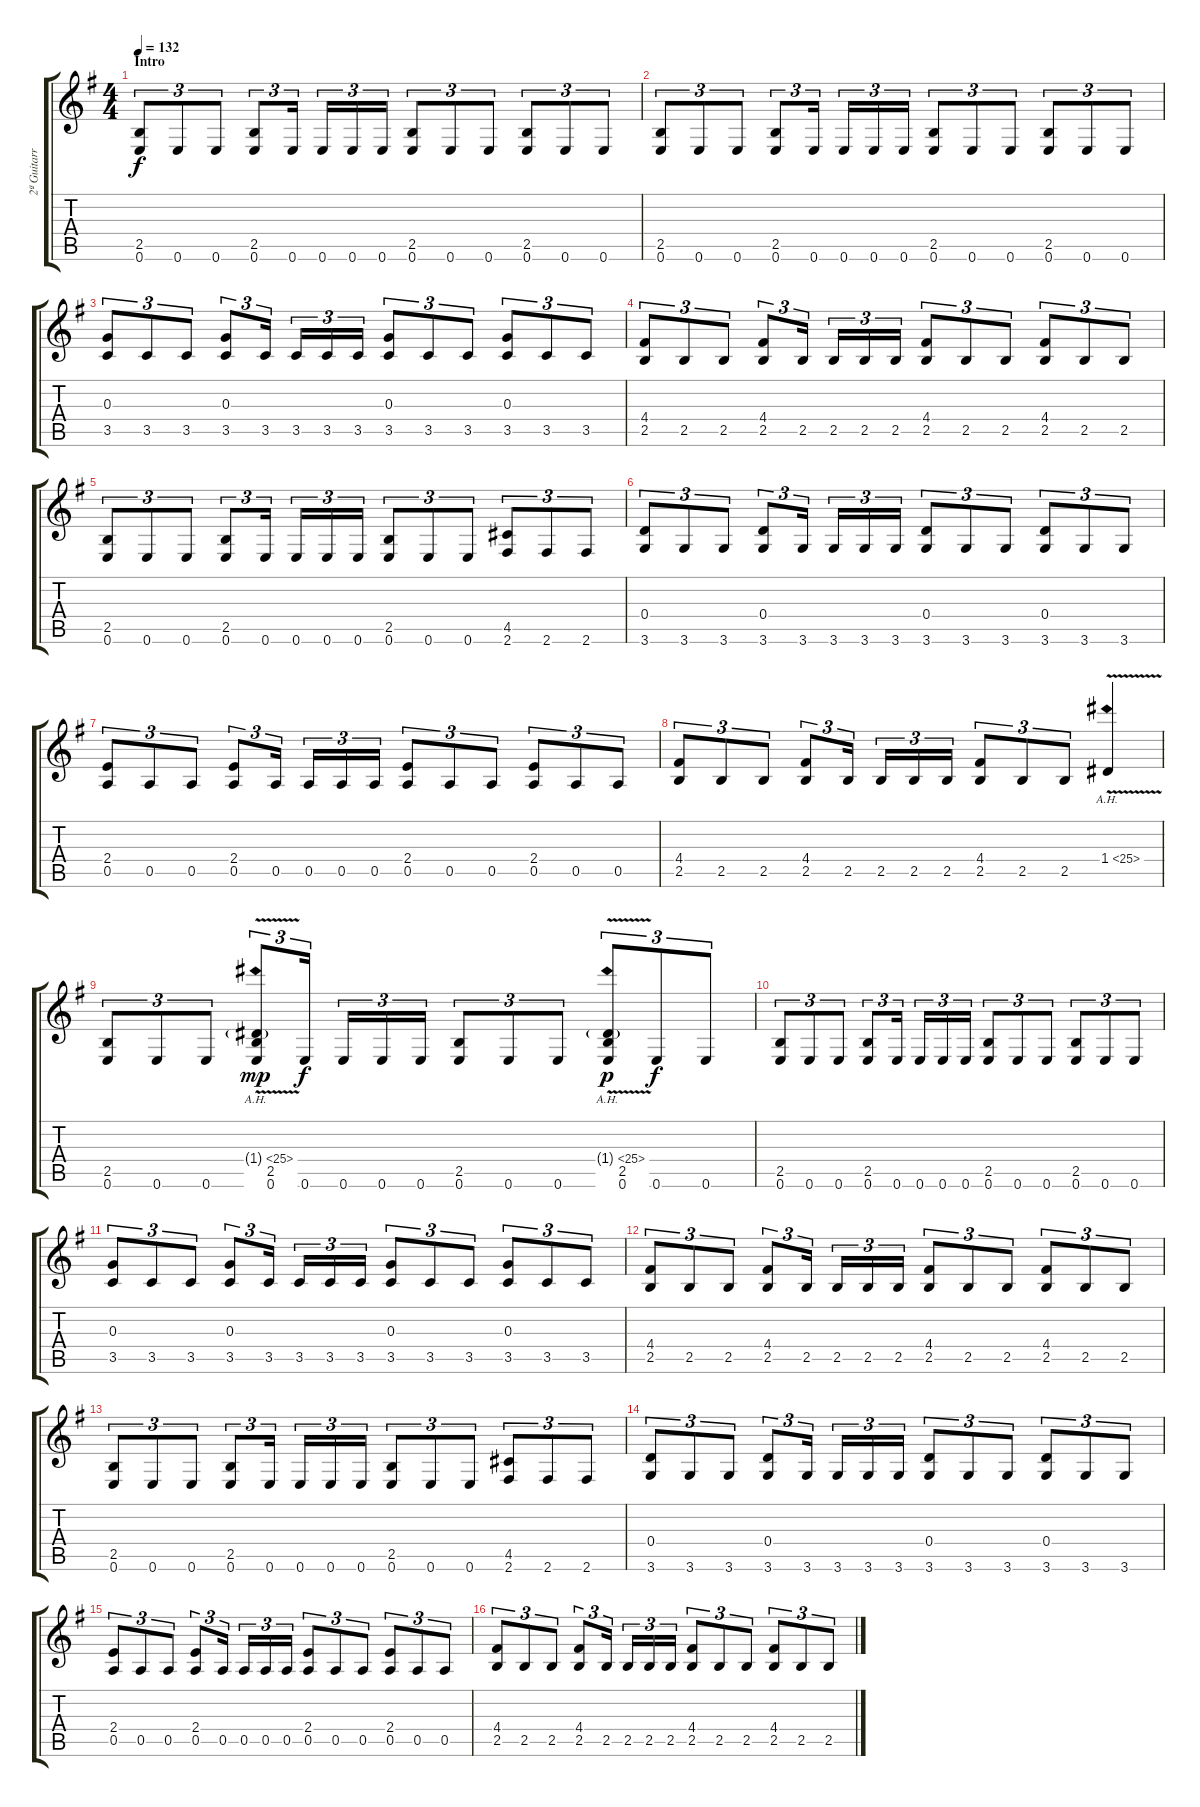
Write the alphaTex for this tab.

\track ("2ª Guitarra" "2ª Guitarr") {instrument distortionguitar}
\staff {score tabs}
\tuning (E4 B3 G3 D3 A2 E2) {hide}
\ts (4 4)
\section ("" "Intro")
\tempo 132
\clef g2
\ks eminor
(2.5 0.6).8{tu (3 2) dy f instrument distortionguitar} 0.6.8{tu (3 2)} 0.6.8{tu (3 2)} (2.5 0.6).8{tu (3 2)} 0.6.16{tu (3 2)} 0.6.16{tu (3 2)} 0.6.16{tu (3 2)} 0.6.16{tu (3 2)} (2.5 0.6).8{tu (3 2)} 0.6.8{tu (3 2)} 0.6.8{tu (3 2)} (2.5 0.6).8{tu (3 2)} 0.6.8{tu (3 2)} 0.6.8{tu (3 2)} |
(2.5 0.6).8{tu (3 2)} 0.6.8{tu (3 2)} 0.6.8{tu (3 2)} (2.5 0.6).8{tu (3 2)} 0.6.16{tu (3 2)} 0.6.16{tu (3 2)} 0.6.16{tu (3 2)} 0.6.16{tu (3 2)} (2.5 0.6).8{tu (3 2)} 0.6.8{tu (3 2)} 0.6.8{tu (3 2)} (2.5 0.6).8{tu (3 2)} 0.6.8{tu (3 2)} 0.6.8{tu (3 2)} |
(0.3 3.5).8{tu (3 2)} 3.5.8{tu (3 2)} 3.5.8{tu (3 2)} (0.3 3.5).8{tu (3 2)} 3.5.16{tu (3 2)} 3.5.16{tu (3 2)} 3.5.16{tu (3 2)} 3.5.16{tu (3 2)} (0.3 3.5).8{tu (3 2)} 3.5.8{tu (3 2)} 3.5.8{tu (3 2)} (0.3 3.5).8{tu (3 2)} 3.5.8{tu (3 2)} 3.5.8{tu (3 2)} |
(4.4 2.5).8{tu (3 2)} 2.5.8{tu (3 2)} 2.5.8{tu (3 2)} (4.4 2.5).8{tu (3 2)} 2.5.16{tu (3 2)} 2.5.16{tu (3 2)} 2.5.16{tu (3 2)} 2.5.16{tu (3 2)} (4.4 2.5).8{tu (3 2)} 2.5.8{tu (3 2)} 2.5.8{tu (3 2)} (4.4 2.5).8{tu (3 2)} 2.5.8{tu (3 2)} 2.5.8{tu (3 2)} |
(2.5 0.6).8{tu (3 2)} 0.6.8{tu (3 2)} 0.6.8{tu (3 2)} (2.5 0.6).8{tu (3 2)} 0.6.16{tu (3 2)} 0.6.16{tu (3 2)} 0.6.16{tu (3 2)} 0.6.16{tu (3 2)} (2.5 0.6).8{tu (3 2)} 0.6.8{tu (3 2)} 0.6.8{tu (3 2)} (4.5 2.6).8{tu (3 2)} 2.6.8{tu (3 2)} 2.6.8{tu (3 2)} |
(0.4 3.6).8{tu (3 2)} 3.6.8{tu (3 2)} 3.6.8{tu (3 2)} (0.4 3.6).8{tu (3 2)} 3.6.16{tu (3 2)} 3.6.16{tu (3 2)} 3.6.16{tu (3 2)} 3.6.16{tu (3 2)} (0.4 3.6).8{tu (3 2)} 3.6.8{tu (3 2)} 3.6.8{tu (3 2)} (0.4 3.6).8{tu (3 2)} 3.6.8{tu (3 2)} 3.6.8{tu (3 2)} |
(2.4 0.5).8{tu (3 2)} 0.5.8{tu (3 2)} 0.5.8{tu (3 2)} (2.4 0.5).8{tu (3 2)} 0.5.16{tu (3 2)} 0.5.16{tu (3 2)} 0.5.16{tu (3 2)} 0.5.16{tu (3 2)} (2.4 0.5).8{tu (3 2)} 0.5.8{tu (3 2)} 0.5.8{tu (3 2)} (2.4 0.5).8{tu (3 2)} 0.5.8{tu (3 2)} 0.5.8{tu (3 2)} |
(4.4 2.5).8{tu (3 2)} 2.5.8{tu (3 2)} 2.5.8{tu (3 2)} (4.4 2.5).8{tu (3 2)} 2.5.16{tu (3 2)} 2.5.16{tu (3 2)} 2.5.16{tu (3 2)} 2.5.16{tu (3 2)} (4.4 2.5).8{tu (3 2)} 2.5.8{tu (3 2)} 2.5.8{tu (3 2)} 1.4{ah 24 v}.4 |
(2.5 0.6).8{tu (3 2)} 0.6.8{tu (3 2)} 0.6.8{tu (3 2)} (1.4{ah 24 v g} 2.5 0.6).8{tu (3 2) dy mp} 0.6.16{tu (3 2) dy f} 0.6.16{tu (3 2)} 0.6.16{tu (3 2)} 0.6.16{tu (3 2)} (2.5 0.6).8{tu (3 2)} 0.6.8{tu (3 2)} 0.6.8{tu (3 2)} (1.4{ah 24 v g} 2.5 0.6).8{tu (3 2) dy p} 0.6.8{tu (3 2) dy f} 0.6.8{tu (3 2)} |
(2.5 0.6).8{tu (3 2)} 0.6.8{tu (3 2)} 0.6.8{tu (3 2)} (2.5 0.6).8{tu (3 2)} 0.6.16{tu (3 2)} 0.6.16{tu (3 2)} 0.6.16{tu (3 2)} 0.6.16{tu (3 2)} (2.5 0.6).8{tu (3 2)} 0.6.8{tu (3 2)} 0.6.8{tu (3 2)} (2.5 0.6).8{tu (3 2)} 0.6.8{tu (3 2)} 0.6.8{tu (3 2)} |
(0.3 3.5).8{tu (3 2)} 3.5.8{tu (3 2)} 3.5.8{tu (3 2)} (0.3 3.5).8{tu (3 2)} 3.5.16{tu (3 2)} 3.5.16{tu (3 2)} 3.5.16{tu (3 2)} 3.5.16{tu (3 2)} (0.3 3.5).8{tu (3 2)} 3.5.8{tu (3 2)} 3.5.8{tu (3 2)} (0.3 3.5).8{tu (3 2)} 3.5.8{tu (3 2)} 3.5.8{tu (3 2)} |
(4.4 2.5).8{tu (3 2)} 2.5.8{tu (3 2)} 2.5.8{tu (3 2)} (4.4 2.5).8{tu (3 2)} 2.5.16{tu (3 2)} 2.5.16{tu (3 2)} 2.5.16{tu (3 2)} 2.5.16{tu (3 2)} (4.4 2.5).8{tu (3 2)} 2.5.8{tu (3 2)} 2.5.8{tu (3 2)} (4.4 2.5).8{tu (3 2)} 2.5.8{tu (3 2)} 2.5.8{tu (3 2)} |
(2.5 0.6).8{tu (3 2)} 0.6.8{tu (3 2)} 0.6.8{tu (3 2)} (2.5 0.6).8{tu (3 2)} 0.6.16{tu (3 2)} 0.6.16{tu (3 2)} 0.6.16{tu (3 2)} 0.6.16{tu (3 2)} (2.5 0.6).8{tu (3 2)} 0.6.8{tu (3 2)} 0.6.8{tu (3 2)} (4.5 2.6).8{tu (3 2)} 2.6.8{tu (3 2)} 2.6.8{tu (3 2)} |
(0.4 3.6).8{tu (3 2)} 3.6.8{tu (3 2)} 3.6.8{tu (3 2)} (0.4 3.6).8{tu (3 2)} 3.6.16{tu (3 2)} 3.6.16{tu (3 2)} 3.6.16{tu (3 2)} 3.6.16{tu (3 2)} (0.4 3.6).8{tu (3 2)} 3.6.8{tu (3 2)} 3.6.8{tu (3 2)} (0.4 3.6).8{tu (3 2)} 3.6.8{tu (3 2)} 3.6.8{tu (3 2)} |
(2.4 0.5).8{tu (3 2)} 0.5.8{tu (3 2)} 0.5.8{tu (3 2)} (2.4 0.5).8{tu (3 2)} 0.5.16{tu (3 2)} 0.5.16{tu (3 2)} 0.5.16{tu (3 2)} 0.5.16{tu (3 2)} (2.4 0.5).8{tu (3 2)} 0.5.8{tu (3 2)} 0.5.8{tu (3 2)} (2.4 0.5).8{tu (3 2)} 0.5.8{tu (3 2)} 0.5.8{tu (3 2)} |
(4.4 2.5).8{tu (3 2)} 2.5.8{tu (3 2)} 2.5.8{tu (3 2)} (4.4 2.5).8{tu (3 2)} 2.5.16{tu (3 2)} 2.5.16{tu (3 2)} 2.5.16{tu (3 2)} 2.5.16{tu (3 2)} (4.4 2.5).8{tu (3 2)} 2.5.8{tu (3 2)} 2.5.8{tu (3 2)} (4.4 2.5).8{tu (3 2)} 2.5.8{tu (3 2)} 2.5.8{tu (3 2)}
